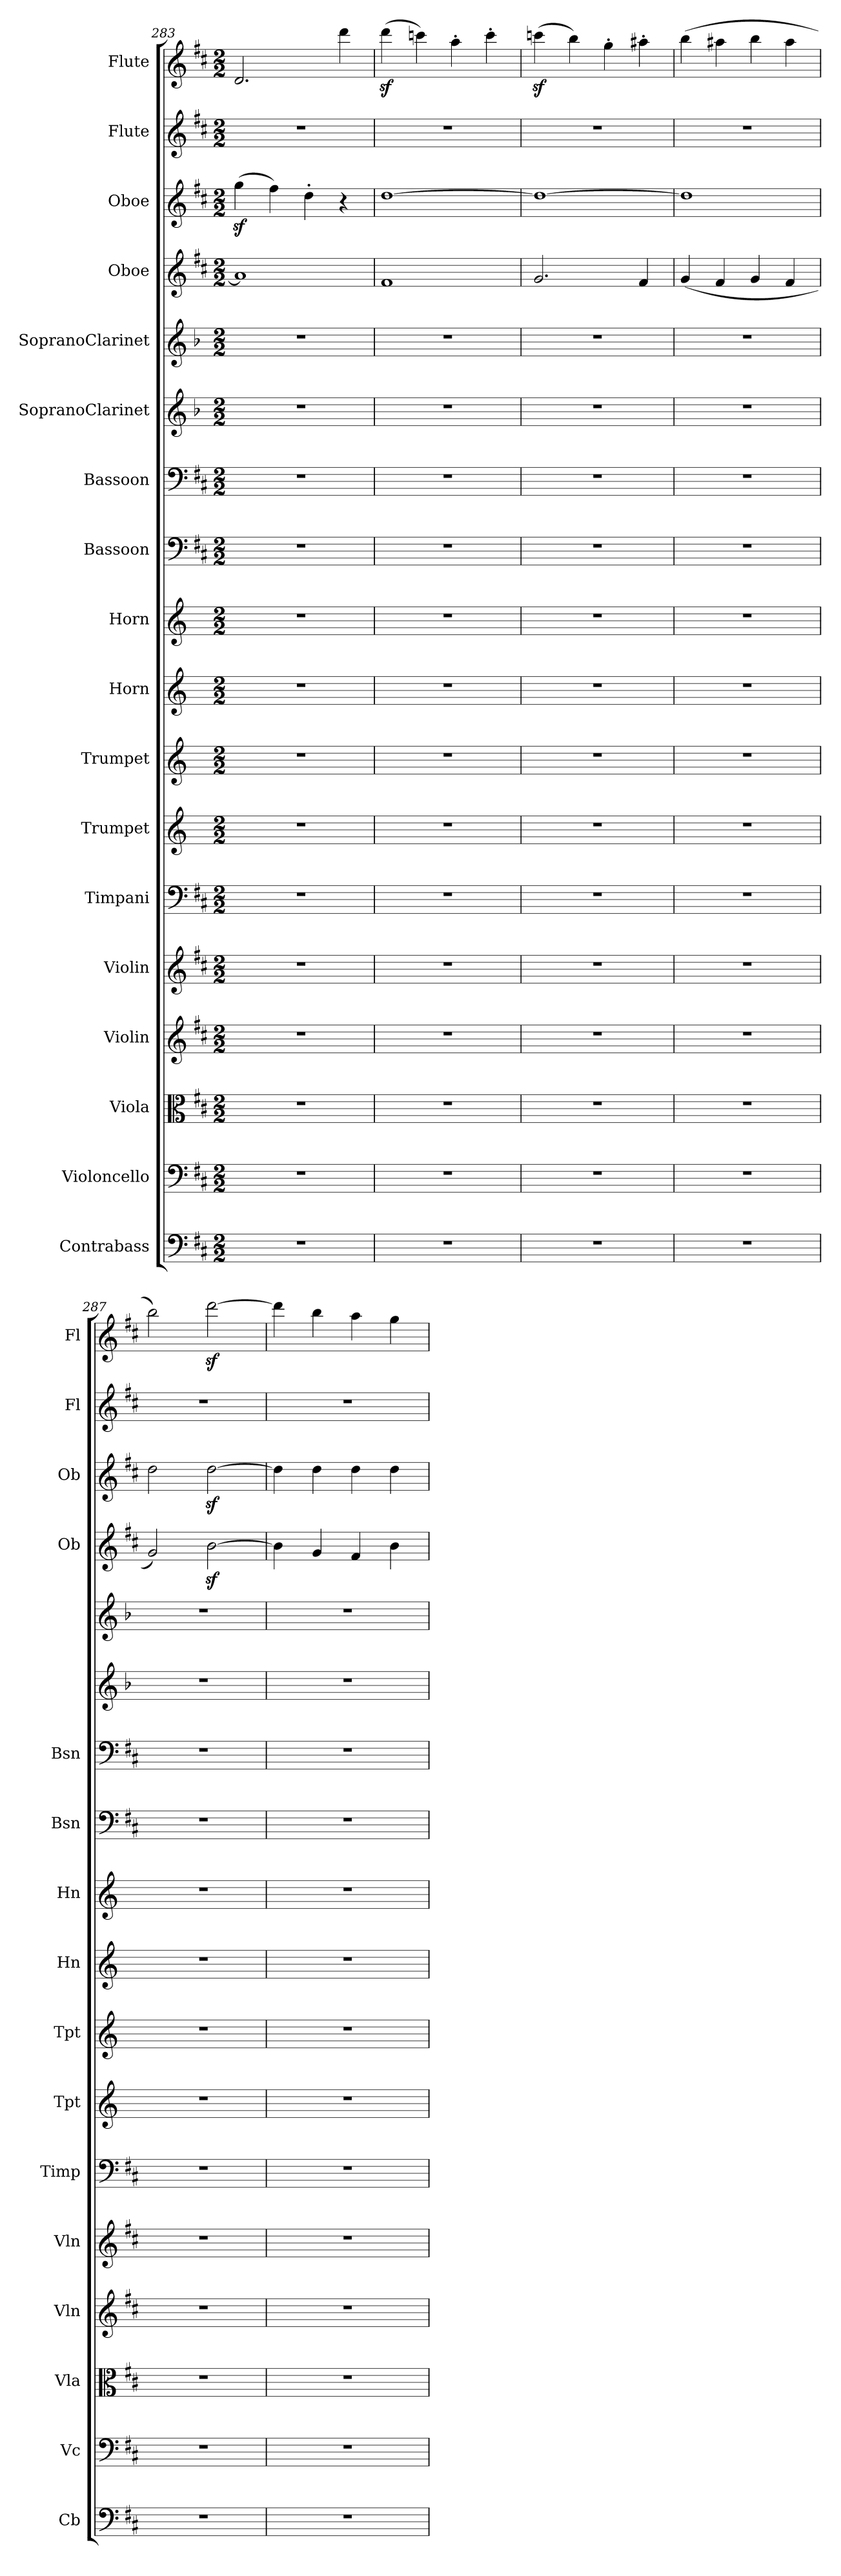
**kern	**kern	**kern	**kern	**kern	**kern	**kern	**kern	**kern	**kern	**kern	**kern	**kern	**kern	**kern	**kern	**kern	**kern
*part18	*part17	*part16	*part15	*part14	*part13	*part12	*part11	*part10	*part9	*part8	*part7	*part6	*part5	*part4	*part3	*part2	*part1
*staff18	*staff17	*staff16	*staff15	*staff14	*staff13	*staff12	*staff11	*staff10	*staff9	*staff8	*staff7	*staff6	*staff5	*staff4	*staff3	*staff2	*staff1
*I"Contrabass	*I"Violoncello	*I"Viola	*I"Violin	*I"Violin	*I"Timpani	*I"Trumpet	*I"Trumpet	*I"Horn	*I"Horn	*I"Bassoon	*I"Bassoon	*I"SopranoClarinet	*I"SopranoClarinet	*I"Oboe	*I"Oboe	*I"Flute	*I"Flute
*I'Cb	*I'Vc	*I'Vla	*I'Vln	*I'Vln	*I'Timp	*I'Tpt	*I'Tpt	*I'Hn	*I'Hn	*I'Bsn	*I'Bsn	*	*	*I'Ob	*I'Ob	*I'Fl	*I'Fl
*clefF4	*clefF4	*clefC3	*clefG2	*clefG2	*clefF4	*clefG2	*clefG2	*clefG2	*clefG2	*clefF4	*clefF4	*clefG2	*clefG2	*clefG2	*clefG2	*clefG2	*clefG2
*k[f#c#]	*k[f#c#]	*k[f#c#]	*k[f#c#]	*k[f#c#]	*k[f#c#]	*k[]	*k[]	*k[]	*k[]	*k[f#c#]	*k[f#c#]	*k[b-]	*k[b-]	*k[f#c#]	*k[f#c#]	*k[f#c#]	*k[f#c#]
*M2/2	*M2/2	*M2/2	*M2/2	*M2/2	*M2/2	*M2/2	*M2/2	*M2/2	*M2/2	*M2/2	*M2/2	*M2/2	*M2/2	*M2/2	*M2/2	*M2/2	*M2/2
=283	=283	=283	=283	=283	=283	=283	=283	=283	=283	=283	=283	=283	=283	=283	=283	=283	=283
1r	1r	1r	1r	1r	1r	1r	1r	1r	1r	1r	1r	1r	1r	1a/]	(4ggz\	1r	2.d/
.	.	.	.	.	.	.	.	.	.	.	.	.	.	.	4ff#\)	.	.
.	.	.	.	.	.	.	.	.	.	.	.	.	.	.	4dd'\	.	.
.	.	.	.	.	.	.	.	.	.	.	.	.	.	.	4r	.	4ddd\
=284	=284	=284	=284	=284	=284	=284	=284	=284	=284	=284	=284	=284	=284	=284	=284	=284	=284
1r	1r	1r	1r	1r	1r	1r	1r	1r	1r	1r	1r	1r	1r	1f#/	[1dd\	1r	(4dddz\
.	.	.	.	.	.	.	.	.	.	.	.	.	.	.	.	.	4cccn\)
.	.	.	.	.	.	.	.	.	.	.	.	.	.	.	.	.	4aa'\
.	.	.	.	.	.	.	.	.	.	.	.	.	.	.	.	.	4ccc'\
=285	=285	=285	=285	=285	=285	=285	=285	=285	=285	=285	=285	=285	=285	=285	=285	=285	=285
1r	1r	1r	1r	1r	1r	1r	1r	1r	1r	1r	1r	1r	1r	2.g/	1dd\_	1r	(4cccnz\
.	.	.	.	.	.	.	.	.	.	.	.	.	.	.	.	.	4bb\)
.	.	.	.	.	.	.	.	.	.	.	.	.	.	.	.	.	4gg'\
.	.	.	.	.	.	.	.	.	.	.	.	.	.	4f#/	.	.	4aa#X'\
=286	=286	=286	=286	=286	=286	=286	=286	=286	=286	=286	=286	=286	=286	=286	=286	=286	=286
1r	1r	1r	1r	1r	1r	1r	1r	1r	1r	1r	1r	1r	1r	(4g/	1dd\]	1r	(4bb\
.	.	.	.	.	.	.	.	.	.	.	.	.	.	4f#/	.	.	4aa#X\
.	.	.	.	.	.	.	.	.	.	.	.	.	.	4g/	.	.	4bb\
.	.	.	.	.	.	.	.	.	.	.	.	.	.	4f#/	.	.	4aa#\
=287	=287	=287	=287	=287	=287	=287	=287	=287	=287	=287	=287	=287	=287	=287	=287	=287	=287
1r	1r	1r	1r	1r	1r	1r	1r	1r	1r	1r	1r	1r	1r	2g/)	2dd\	1r	2bb\)
.	.	.	.	.	.	.	.	.	.	.	.	.	.	[2bz\	[2ddz\	.	[2dddz\
=288	=288	=288	=288	=288	=288	=288	=288	=288	=288	=288	=288	=288	=288	=288	=288	=288	=288
1r	1r	1r	1r	1r	1r	1r	1r	1r	1r	1r	1r	1r	1r	4b\]	4dd\]	1r	4ddd\]
.	.	.	.	.	.	.	.	.	.	.	.	.	.	4g/	4dd\	.	4bb\
.	.	.	.	.	.	.	.	.	.	.	.	.	.	4f#/	4dd\	.	4aa\
.	.	.	.	.	.	.	.	.	.	.	.	.	.	4b\	4dd\	.	4gg\
=	=	=	=	=	=	=	=	=	=	=	=	=	=	=	=	=	=
*-	*-	*-	*-	*-	*-	*-	*-	*-	*-	*-	*-	*-	*-	*-	*-	*-	*-
